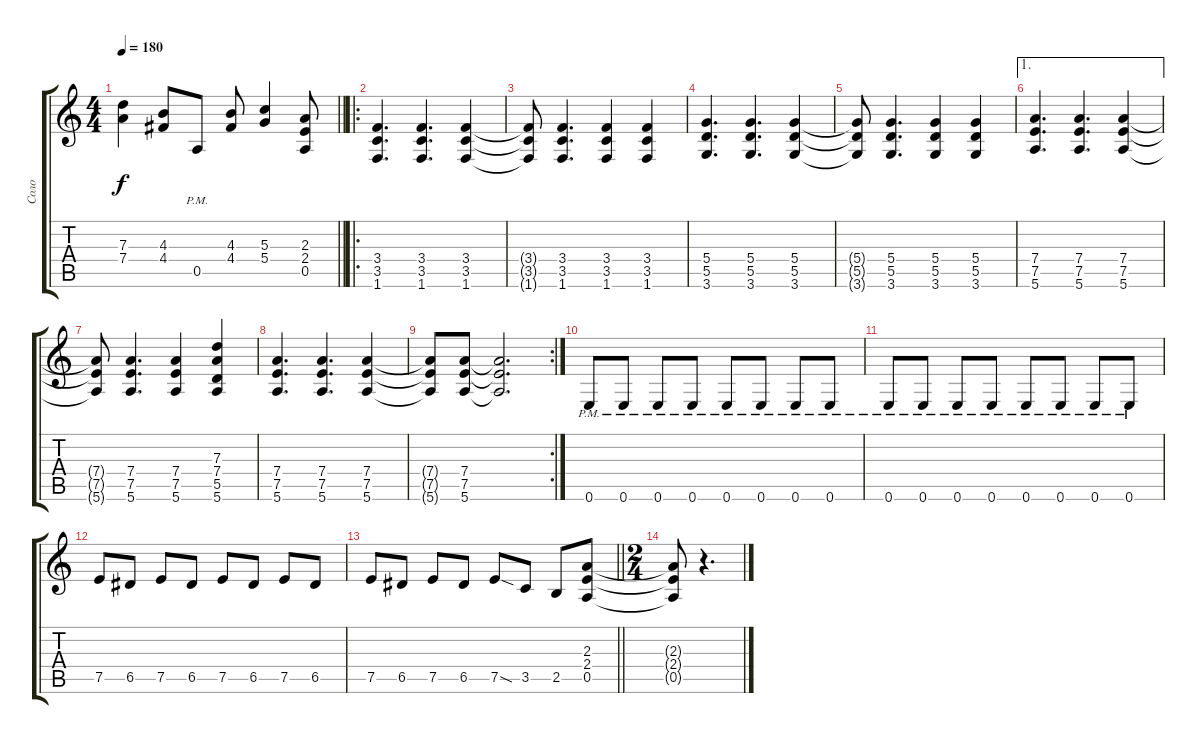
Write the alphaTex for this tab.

\track ("Соло" "Соло") {instrument distortionguitar}
\staff {score tabs}
\tuning (E4 B3 G3 D3 A2 E2) {hide}
\ts (4 4)
\tempo 180
\clef g2
\barLineRight lightlight
\ks c
(7.3{t} 7.4{t}).4{dy f} (4.3 4.4).8 0.5{pm}.8 (4.3 4.4).8 (5.3 5.4).4 (2.3 2.4 0.5).8 |
\ro
(3.4 3.5 1.6).4{d} (3.4 3.5 1.6).4{d} (3.4 3.5 1.6).4 |
(3.4{t} 3.5{t} 1.6{t}).8 (3.4 3.5 1.6).4{d} (3.4 3.5 1.6).4 (3.4 3.5 1.6).4 |
(5.4 5.5 3.6).4{d} (5.4 5.5 3.6).4{d} (5.4 5.5 3.6).4 |
(5.4{t} 5.5{t} 3.6{t}).8 (5.4 5.5 3.6).4{d} (5.4 5.5 3.6).4 (5.4 5.5 3.6).4 |
\ae 1
(7.4 7.5 5.6).4{d} (7.4 7.5 5.6).4{d} (7.4 7.5 5.6).4 |
(7.4{t} 7.5{t} 5.6{t}).8 (7.4 7.5 5.6).4{d} (7.4 7.5 5.6).4 (7.3 7.4 5.5 5.6).4 |
(7.4 7.5 5.6).4{d} (7.4 7.5 5.6).4{d} (7.4 7.5 5.6).4 |
\rc 2
(7.4{t} 7.5{t} 5.6{t}).8 (7.4 7.5 5.6).8 (7.4{t} 7.5{t} 5.6{t}).2{d} |
0.6{pm}.8 0.6{pm}.8 0.6{pm}.8 0.6{pm}.8 0.6{pm}.8 0.6{pm}.8 0.6{pm}.8 0.6{pm}.8 |
0.6{pm}.8 0.6{pm}.8 0.6{pm}.8 0.6{pm}.8 0.6{pm}.8 0.6{pm}.8 0.6{pm}.8 0.6{pm}.8 |
7.5.8 6.5.8 7.5.8 6.5.8 7.5.8 6.5.8 7.5.8 6.5.8 |
\barLineRight lightlight
7.5.8 6.5.8 7.5.8 6.5.8 7.5{sod}.8 3.5.8 2.5.8 (2.3 2.4 0.5).8 |
\ts (2 4)
(2.3{t} 2.4{t} 0.5{t}).8 r.4{d}
